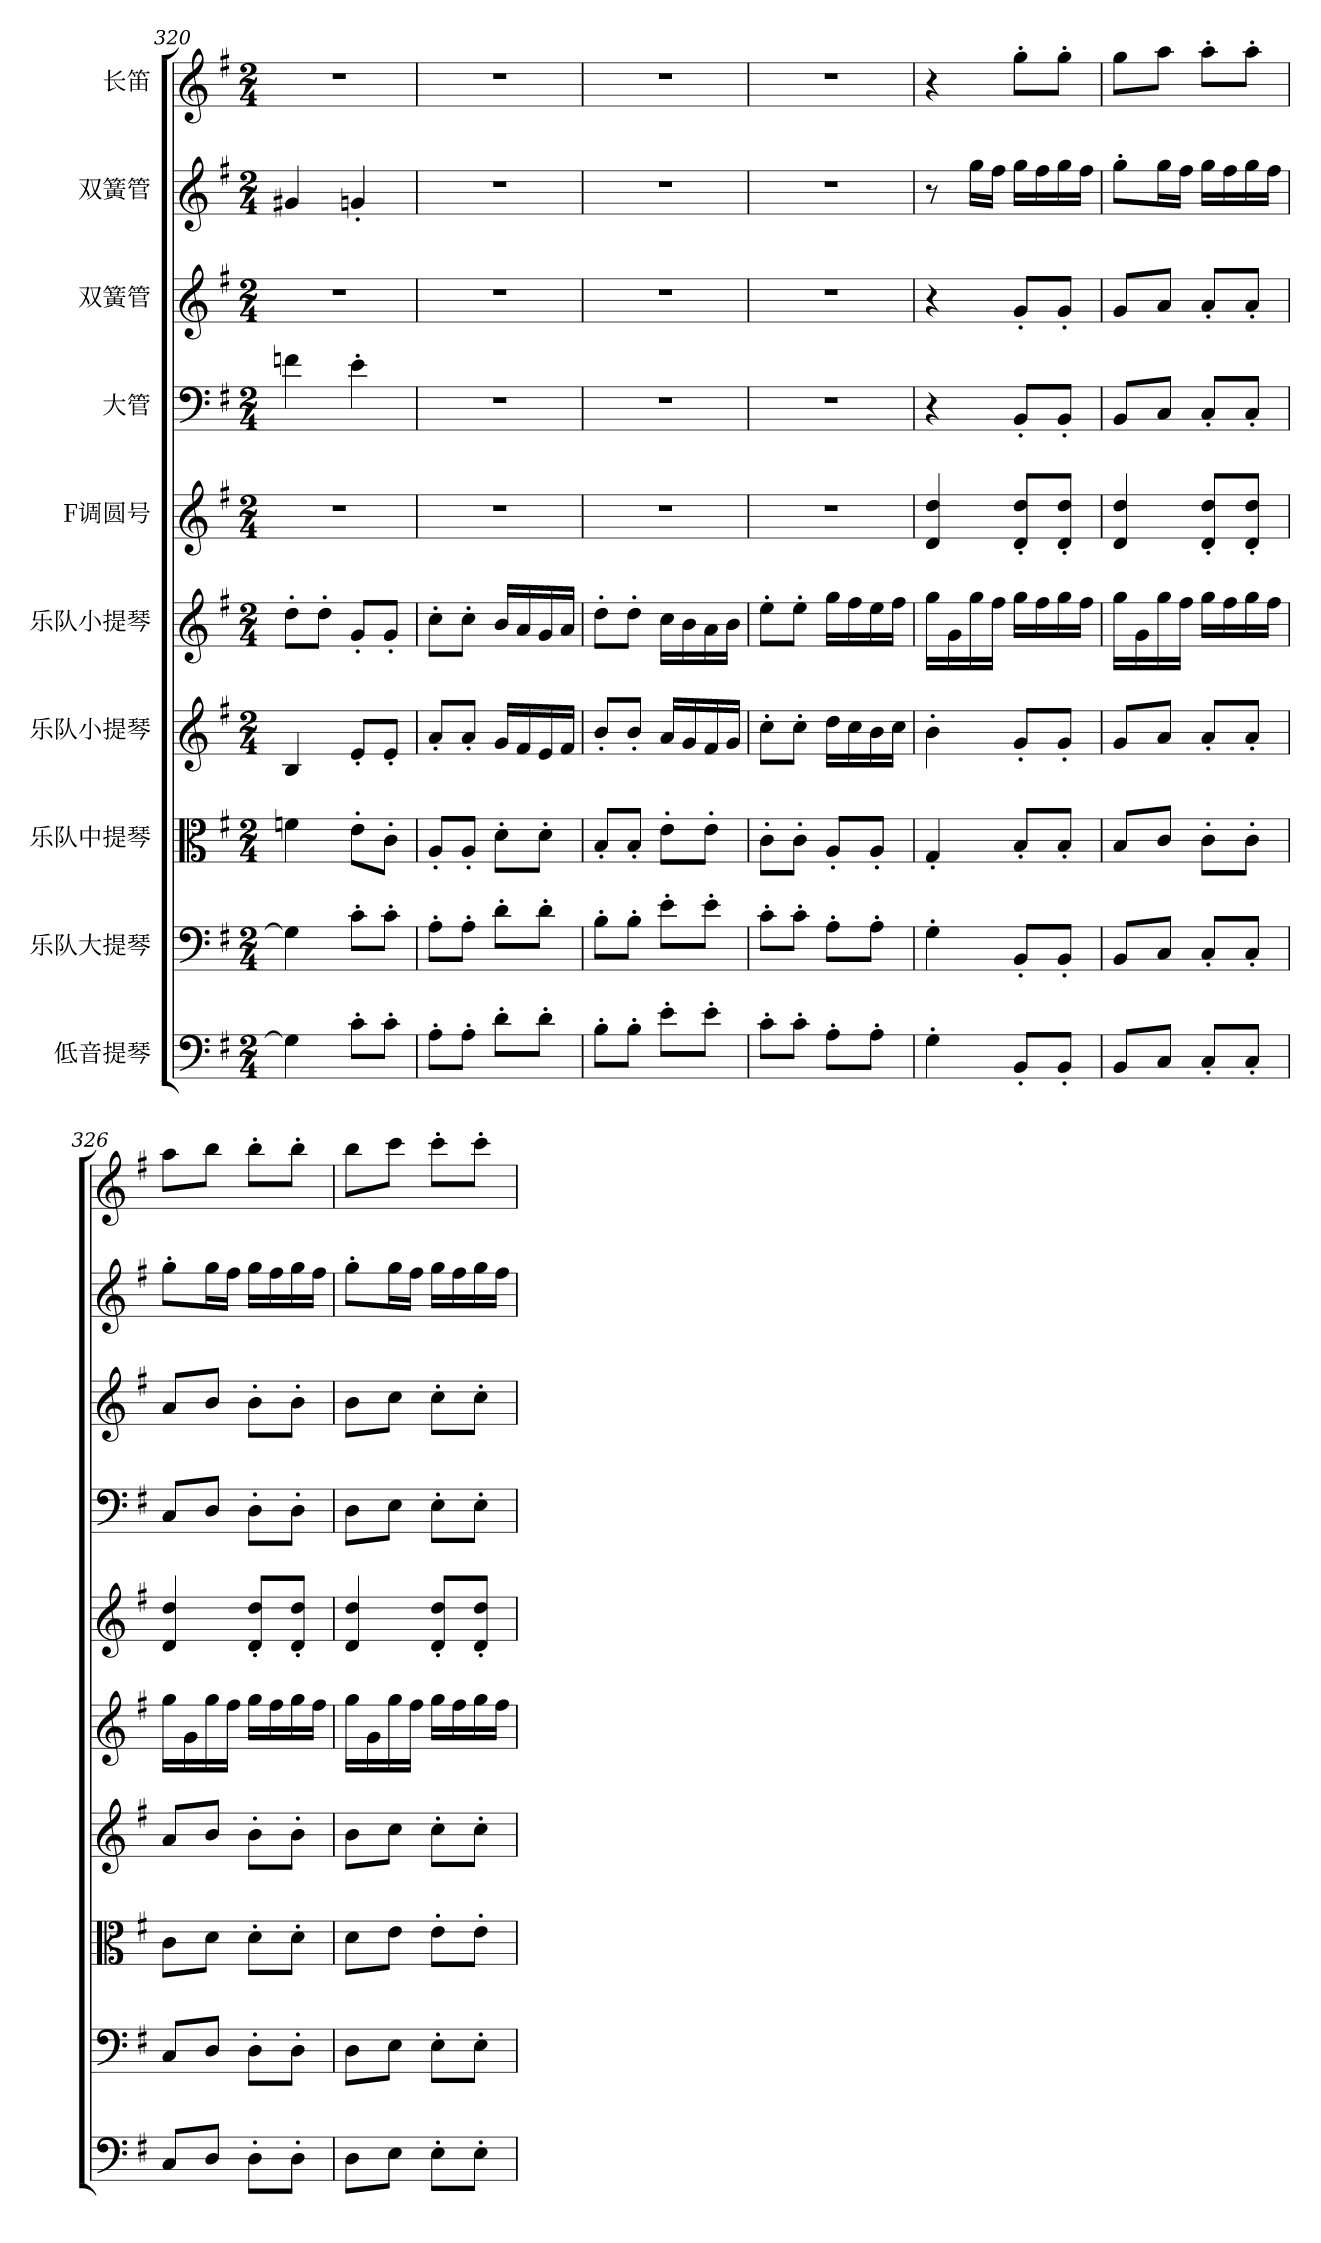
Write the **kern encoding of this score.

**kern	**kern	**kern	**kern	**kern	**kern	**kern	**kern	**kern	**kern
*part10	*part9	*part8	*part7	*part6	*part5	*part4	*part3	*part2	*part1
*staff10	*staff9	*staff8	*staff7	*staff6	*staff5	*staff4	*staff3	*staff2	*staff1
*I"低音提琴	*I"乐队大提琴	*I"乐队中提琴	*I"乐队小提琴	*I"乐队小提琴	*I"F调圆号	*I"大管	*I"双簧管	*I"双簧管	*I"长笛
*clefF4	*clefF4	*clefC3	*clefG2	*clefG2	*clefG2	*clefF4	*clefG2	*clefG2	*clefG2
*ITrd7c12	*	*	*	*	*ITrd4c7	*	*	*	*
*k[f#]	*k[f#]	*k[f#]	*k[f#]	*k[f#]	*k[]	*k[f#]	*k[f#]	*k[f#]	*k[f#]
*M2/4	*M2/4	*M2/4	*M2/4	*M2/4	*M2/4	*M2/4	*M2/4	*M2/4	*M2/4
=320	=320	=320	=320	=320	=320	=320	=320	=320	=320
4GG\]	4G\]	4fn\	4B/	8dd'\L	2r	4fn\	2r	4g#X/	2r
.	.	.	.	8dd'\J	.	.	.	.	.
8C'\L	8c'\L	8e'\L	8e'/L	8g'/L	.	4e'\	.	4gn'/	.
8C'\J	8c'\J	8c'\J	8e'/J	8g'/J	.	.	.	.	.
!!LO:PB:g=z
=321	=321	=321	=321	=321	=321	=321	=321	=321	=321
8AA'\L	8A'\L	8A'/L	8a'/L	8cc'\L	2r	2r	2r	2r	2r
8AA'\J	8A'\J	8A'/J	8a'/J	8cc'\J	.	.	.	.	.
8D'\L	8d'\L	8d'\L	16g/LL	16b/LL	.	.	.	.	.
.	.	.	16f#/	16a/	.	.	.	.	.
8D'\J	8d'\J	8d'\J	16e/	16g/	.	.	.	.	.
.	.	.	16f#/JJ	16a/JJ	.	.	.	.	.
=322	=322	=322	=322	=322	=322	=322	=322	=322	=322
8BB'\L	8B'\L	8B'/L	8b'/L	8dd'\L	2r	2r	2r	2r	2r
8BB'\J	8B'\J	8B'/J	8b'/J	8dd'\J	.	.	.	.	.
8E'\L	8e'\L	8e'\L	16a/LL	16cc\LL	.	.	.	.	.
.	.	.	16g/	16b\	.	.	.	.	.
8E'\J	8e'\J	8e'\J	16f#/	16a\	.	.	.	.	.
.	.	.	16g/JJ	16b\JJ	.	.	.	.	.
=323	=323	=323	=323	=323	=323	=323	=323	=323	=323
8C'\L	8c'\L	8c'\L	8cc'\L	8ee'\L	2r	2r	2r	2r	2r
8C'\J	8c'\J	8c'\J	8cc'\J	8ee'\J	.	.	.	.	.
8AA'\L	8A'\L	8A'/L	16dd\LL	16gg\LL	.	.	.	.	.
.	.	.	16cc\	16ff#\	.	.	.	.	.
8AA'\J	8A'\J	8A'/J	16b\	16ee\	.	.	.	.	.
.	.	.	16cc\JJ	16ff#\JJ	.	.	.	.	.
=324	=324	=324	=324	=324	=324	=324	=324	=324	=324
4GG'\	4G'\	4G'/	4b'\	16gg\LL	4G/ 4g/	4r	4r	8r	4r
.	.	.	.	16g\	.	.	.	.	.
.	.	.	.	16gg\	.	.	.	16gg\LL	.
.	.	.	.	16ff#\JJ	.	.	.	16ff#\JJ	.
8BBB'/L	8BB'/L	8B'/L	8g'/L	16gg\LL	8G/' 8g/'L	8BB'/L	8g'/L	16gg\LL	8gg'\L
.	.	.	.	16ff#\	.	.	.	16ff#\	.
8BBB'/J	8BB'/J	8B'/J	8g'/J	16gg\	8G/' 8g/'J	8BB'/J	8g'/J	16gg\	8gg'\J
.	.	.	.	16ff#\JJ	.	.	.	16ff#\JJ	.
=325	=325	=325	=325	=325	=325	=325	=325	=325	=325
8BBB/L	8BB/L	8B/L	8g/L	16gg\LL	4G/ 4g/	8BB/L	8g/L	8gg'\L	8gg\L
.	.	.	.	16g\	.	.	.	.	.
8CC/J	8C/J	8c/J	8a/J	16gg\	.	8C/J	8a/J	16gg\L	8aa\J
.	.	.	.	16ff#\JJ	.	.	.	16ff#\JJ	.
8CC'/L	8C'/L	8c'\L	8a'/L	16gg\LL	8G/' 8g/'L	8C'/L	8a'/L	16gg\LL	8aa'\L
.	.	.	.	16ff#\	.	.	.	16ff#\	.
8CC'/J	8C'/J	8c'\J	8a'/J	16gg\	8G/' 8g/'J	8C'/J	8a'/J	16gg\	8aa'\J
.	.	.	.	16ff#\JJ	.	.	.	16ff#\JJ	.
!!LO:PB:g=z
=326	=326	=326	=326	=326	=326	=326	=326	=326	=326
8CC/L	8C/L	8c\L	8a/L	16gg\LL	4G/ 4g/	8C/L	8a/L	8gg'\L	8aa\L
.	.	.	.	16g\	.	.	.	.	.
8DD/J	8D/J	8d\J	8b/J	16gg\	.	8D/J	8b/J	16gg\L	8bb\J
.	.	.	.	16ff#\JJ	.	.	.	16ff#\JJ	.
8DD'\L	8D'\L	8d'\L	8b'\L	16gg\LL	8G/' 8g/'L	8D'\L	8b'\L	16gg\LL	8bb'\L
.	.	.	.	16ff#\	.	.	.	16ff#\	.
8DD'\J	8D'\J	8d'\J	8b'\J	16gg\	8G/' 8g/'J	8D'\J	8b'\J	16gg\	8bb'\J
.	.	.	.	16ff#\JJ	.	.	.	16ff#\JJ	.
=327	=327	=327	=327	=327	=327	=327	=327	=327	=327
8DD\L	8D\L	8d\L	8b\L	16gg\LL	4G/ 4g/	8D\L	8b\L	8gg'\L	8bb\L
.	.	.	.	16g\	.	.	.	.	.
8EE\J	8E\J	8e\J	8cc\J	16gg\	.	8E\J	8cc\J	16gg\L	8ccc\J
.	.	.	.	16ff#\JJ	.	.	.	16ff#\JJ	.
8EE'\L	8E'\L	8e'\L	8cc'\L	16gg\LL	8G/' 8g/'L	8E'\L	8cc'\L	16gg\LL	8ccc'\L
.	.	.	.	16ff#\	.	.	.	16ff#\	.
8EE'\J	8E'\J	8e'\J	8cc'\J	16gg\	8G/' 8g/'J	8E'\J	8cc'\J	16gg\	8ccc'\J
.	.	.	.	16ff#\JJ	.	.	.	16ff#\JJ	.
=	=	=	=	=	=	=	=	=	=
*-	*-	*-	*-	*-	*-	*-	*-	*-	*-
